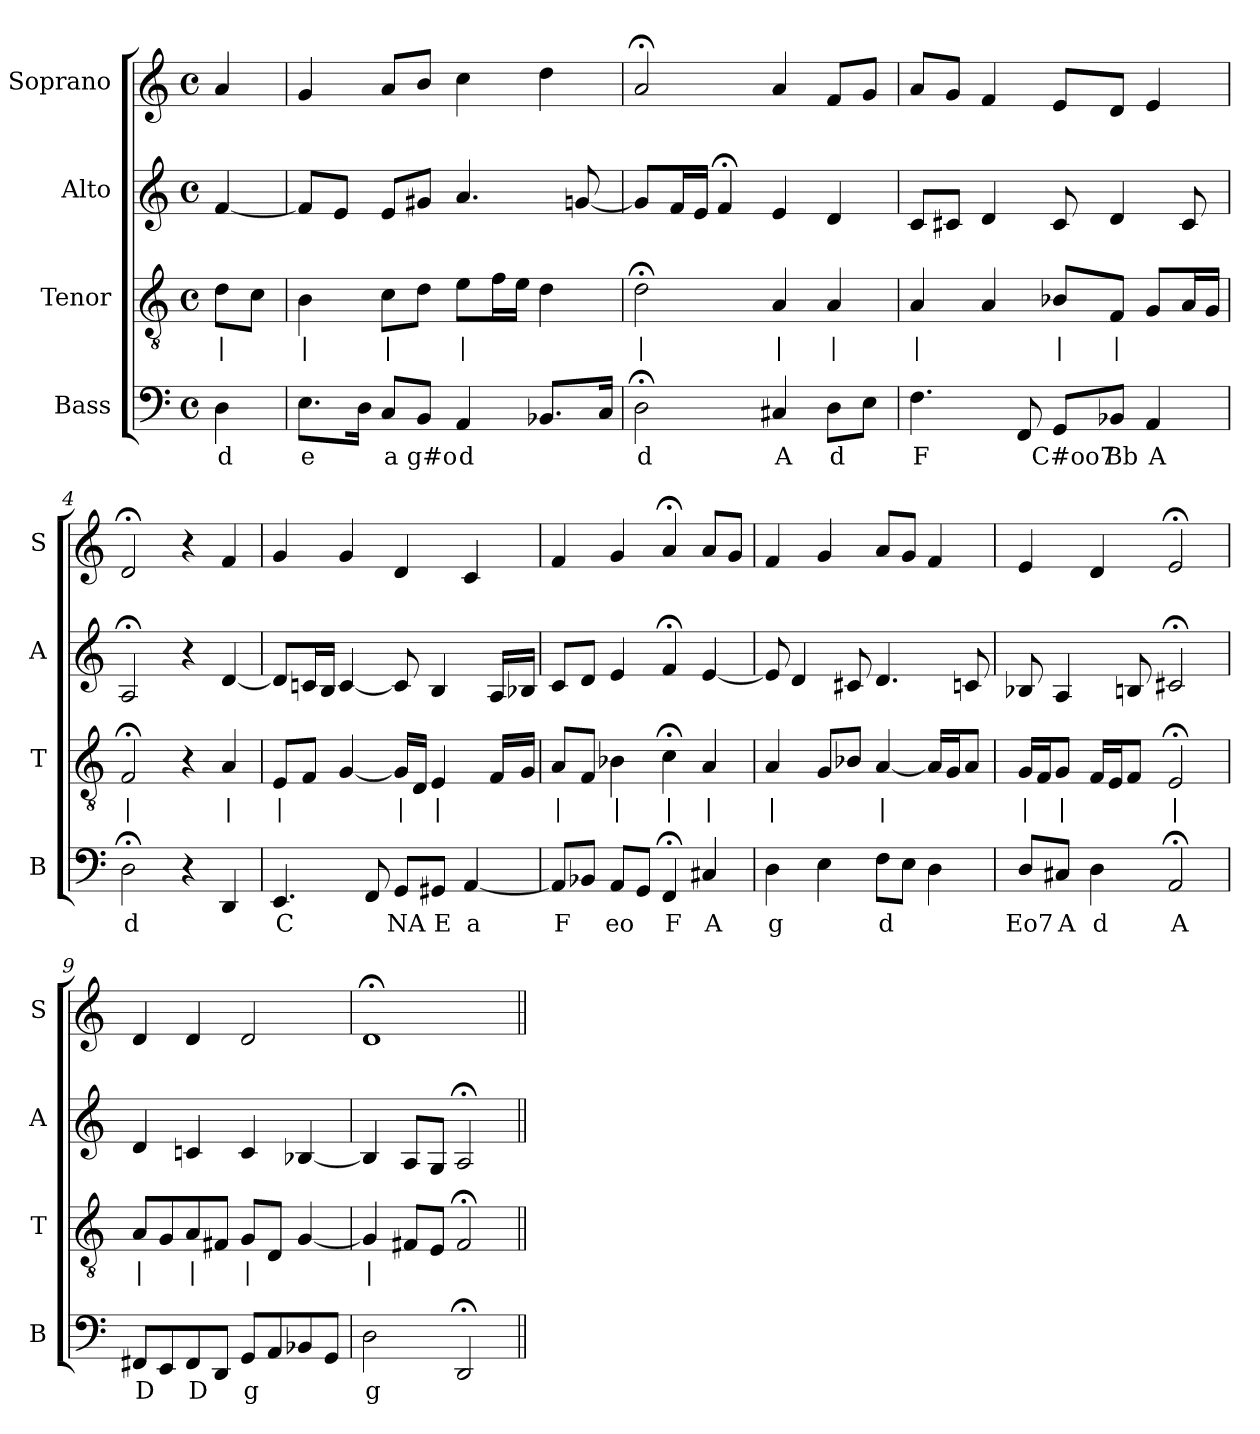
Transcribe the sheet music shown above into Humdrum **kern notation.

**kern	**text	**kern	**text	**kern	**kern
*part4	*part4	*part3	*part3	*part2	*part1
*staff4	*staff4	*staff3	*staff3	*staff2	*staff1
*I"Bass	*	*I"Tenor	*	*I"Alto	*I"Soprano
*I'B	*	*I'T	*	*I'A	*I'S
*clefF4	*	*clefGv2	*	*clefG2	*clefG2
*k[]	*	*k[]	*	*k[]	*k[]
*D:dor	*	*D:dor	*	*D:dor	*D:dor
*M4/4	*	*M4/4	*	*M4/4	*M4/4
*met(c)	*	*met(c)	*	*met(c)	*met(c)
*MM100	*	*MM100	*	*MM100	*MM100
=	=	=	=	=	=
4D	d	8dL	|	[4f	4a
.	.	8cJ	.	.	.
=1	=1	=1	=1	=1	=1
8.EL	e	4B	|	8fL]	4g
.	.	.	.	8eJ	.
16DJk	.	.	.	.	.
8CL	a	8cL	|	8eL	8aL
8BBJ	g#o	8dJ	.	8g#XJ	8bJ
4AA	d	8eL	|	4.a	4cc
.	.	16fL	.	.	.
.	.	16eJJ	.	.	.
8.BB-XL	.	4d	.	.	4dd
.	.	.	.	[8gn	.
16CJk	.	.	.	.	.
=2	=2	=2	=2	=2	=2
2D;<	d	2d;<	|	8gL]	2a;<
.	.	.	.	16fL	.
.	.	.	.	16eJJ	.
.	.	.	.	4f;<	.
4C#X	A	4A	|	4e	4a
8DL	d	4A	|	4d	8fL
8EJ	.	.	.	.	8gJ
=3	=3	=3	=3	=3	=3
4.F	F	4A	|	8cL	8aL
.	.	.	.	8c#XJ	8gJ
.	.	4A	.	4d	4f
8FF	.	.	.	.	.
8GGL	C#oo7	8B-XL	|	8c#	8eL
8BB-XJ	Bb	8FJ	|	4d	8dJ
4AA	A	8GL	.	.	4e
.	.	16AL	.	8c#	.
.	.	16GJJ	.	.	.
=4	=4	=4	=4	=4	=4
2D;<	d	2F;<	|	2A;<	2d;<
4r	.	4r	.	4r	4r
4DD	.	4A	|	[4d	4f
=5	=5	=5	=5	=5	=5
4.EE	C	8EL	|	8dL]	4g
.	.	8FJ	.	16cnL	.
.	.	.	.	16BJJ	.
.	.	[4G	.	[4c	4g
8FF	.	.	.	.	.
8GGL	NA	16GLL]	|	8c]	4d
.	.	16DJJ	.	.	.
8GG#XJ	E	4E	|	4B	.
[4AA	a	.	.	.	4c
.	.	16FLL	.	16ALL	.
.	.	16GJJ	.	16B-XJJ	.
=6	=6	=6	=6	=6	=6
8AAL]	F	8AL	|	8cL	4f
8BB-XJ	.	8FJ	.	8dJ	.
8AAL	eo	4B-X	|	4e	4g
8GGJ	.	.	.	.	.
4FF;<	F	4c;<	|	4f;<	4a;<
4C#X	A	4A	|	[4e	8aL
.	.	.	.	.	8gJ
=7	=7	=7	=7	=7	=7
4D	g	4A	|	8e]	4f
.	.	.	.	4d	.
4E	.	8GL	.	.	4g
.	.	8B-XJ	.	8c#X	.
8FL	d	[4A	|	4.d	8aL
8EJ	.	.	.	.	8gJ
4D	.	16ALL]	.	.	4f
.	.	16GJ	.	.	.
.	.	8AJ	.	8cn	.
=8	=8	=8	=8	=8	=8
8DL	Eo7	16GLL	|	8B-X	4e
.	.	16FJ	.	.	.
8C#XJ	A	8GJ	|	4A	.
4D	d	16FLL	.	.	4d
.	.	16EJ	.	.	.
.	.	8FJ	.	8Bn	.
2AA;<	A	2E;<	|	2c#X;<	2e;<
=9	=9	=9	=9	=9	=9
8FF#XL	D	8AL	|	4d	4d
8EE	.	8G	.	.	.
8FF#	D	8A	|	4cn	4d
8DDJ	.	8F#XJ	.	.	.
8GGL	g	8GL	|	4c	2d
8AA	.	8DJ	.	.	.
8BB-X	.	[4G	.	[4B-X	.
8GGJ	.	.	.	.	.
=10	=10	=10	=10	=10	=10
2D	g	4G]	|	4B-]	1d;<
.	.	8F#XL	.	8AL	.
.	.	8EJ	.	8GJ	.
2DD;<	.	2F#;<	.	2A;<	.
=||	=||	=||	=||	=||	=||
*-	*-	*-	*-	*-	*-
